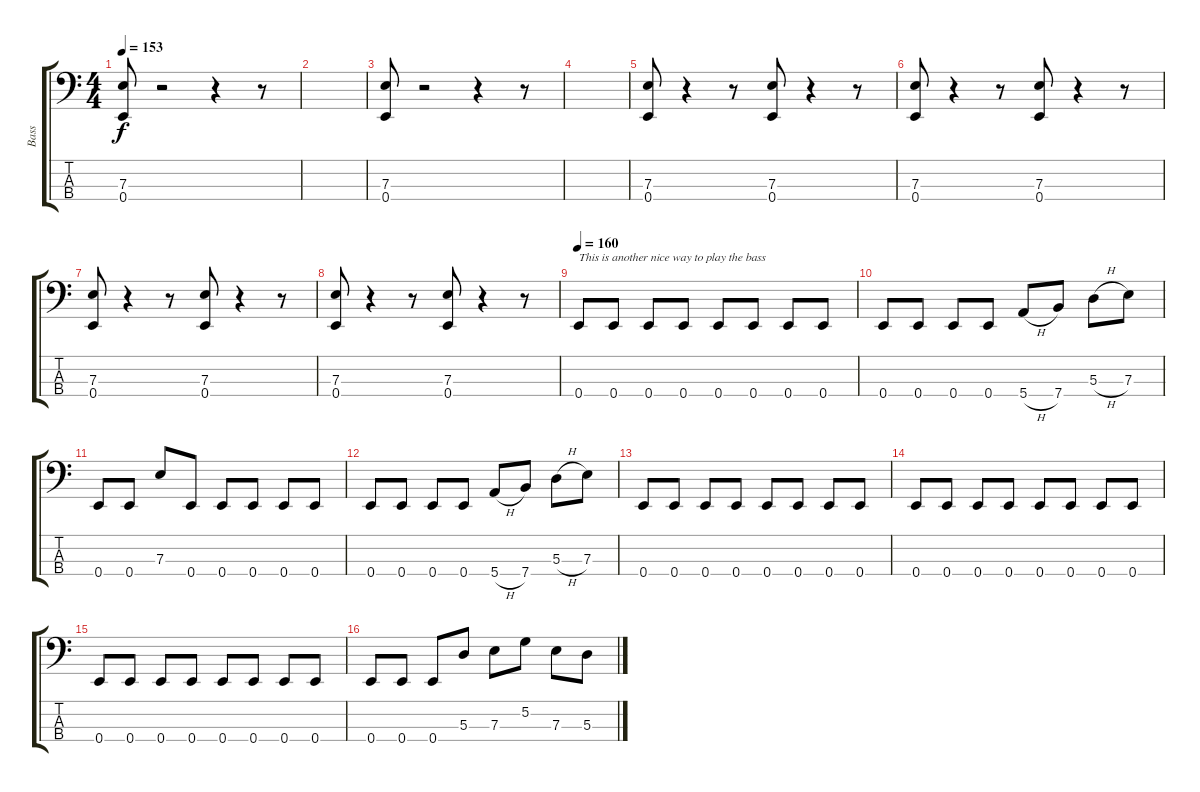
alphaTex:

\track ("Bass" "Bass") {instrument electricbassfinger}
\staff {score tabs}
\tuning (G2 D2 A1 E1) {hide}
\ts (4 4)
\tempo 153
\clef f4
\ks c
(7.3 0.4).8{dy f} r.2 r.4 r.8 |
|
(7.3 0.4).8 r.2 r.4 r.8 |
|
(7.3 0.4).8 r.4 r.8 (7.3 0.4).8 r.4 r.8 |
(7.3 0.4).8 r.4 r.8 (7.3 0.4).8 r.4 r.8 |
(7.3 0.4).8 r.4 r.8 (7.3 0.4).8 r.4 r.8 |
(7.3 0.4).8 r.4 r.8 (7.3 0.4).8 r.4 r.8 |
\tempo 160
0.4.8{txt "This is another nice way to play the bass"} 0.4.8 0.4.8 0.4.8 0.4.8 0.4.8 0.4.8 0.4.8 |
0.4.8 0.4.8 0.4.8 0.4.8 5.4{h}.8 7.4.8 5.3{h}.8 7.3.8 |
0.4.8 0.4.8 7.3.8{volume 12} 0.4.8{volume 14} 0.4.8 0.4.8 0.4.8 0.4.8 |
0.4.8 0.4.8 0.4.8 0.4.8 5.4{h}.8 7.4.8 5.3{h}.8 7.3.8 |
0.4.8 0.4.8 0.4.8 0.4.8 0.4.8 0.4.8 0.4.8 0.4.8 |
0.4.8 0.4.8 0.4.8 0.4.8 0.4.8 0.4.8 0.4.8 0.4.8 |
0.4.8 0.4.8 0.4.8 0.4.8 0.4.8 0.4.8 0.4.8 0.4.8 |
0.4.8 0.4.8 0.4.8 5.3.8 7.3.8 5.2.8 7.3.8 5.3.8
